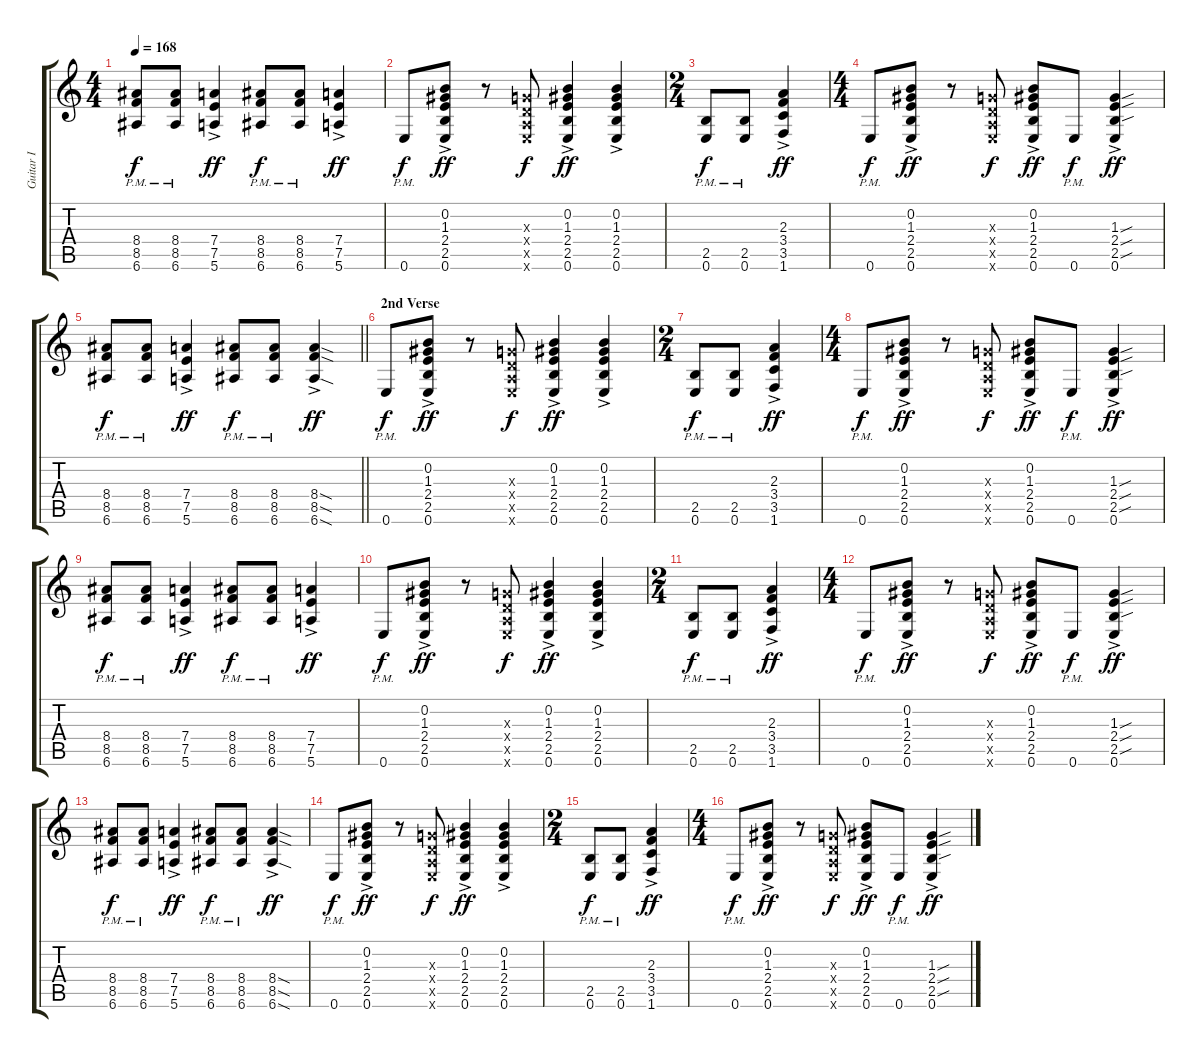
\track ("Guitar I" "Guitar I") {instrument acousticguitarsteel}
\staff {score tabs}
\tuning (E4 B3 G3 D3 A2 E2) {hide}
\ts (4 4)
\tempo 168
\clef g2
\ks c
(8.4{pm} 8.5{pm} 6.6{pm}).8{dy f} (8.4{pm} 8.5{pm} 6.6{pm}).8 (7.4{ac} 7.5{ac} 5.6{ac}).4{dy ff} (8.4{pm} 8.5{pm} 6.6{pm}).8{dy f} (8.4{pm} 8.5{pm} 6.6{pm}).8 (7.4{ac} 7.5{ac} 5.6{ac}).4{dy ff} |
0.6{pm}.8{dy f} (0.2{ac} 1.3{ac} 2.4{ac} 2.5{ac} 0.6{ac}).8{dy ff} r.8 (0.3{x} 0.4{x} 0.5{x} 0.6{x}).8{dy f} (0.2{ac} 1.3{ac} 2.4{ac} 2.5{ac} 0.6{ac st}).4{dy ff} (0.2{ac} 1.3{ac} 2.4 2.5 0.6{ac}).4 |
\ts (2 4)
(2.5{pm} 0.6{pm}).8{dy f} (2.5{pm} 0.6{pm}).8 (2.3{ac} 3.4{ac} 3.5{ac} 1.6{ac}).4{dy ff} |
\ts (4 4)
0.6{pm}.8{dy f} (0.2{ac} 1.3{ac} 2.4{ac} 2.5{ac} 0.6{ac}).8{dy ff} r.8 (0.3{x} 0.4{x} 0.5{x} 0.6{x}).8{dy f} (0.2{ac} 1.3{ac} 2.4{ac} 2.5{ac} 0.6{ac}).8{dy ff} 0.6{pm}.8{dy f} (1.3{sou ac} 2.4{sou ac} 2.5{sou ac} 0.6).4{dy ff} |
\barLineRight lightlight
(8.4{pm} 8.5{pm} 6.6{pm}).8{dy f} (8.4{pm} 8.5{pm} 6.6{pm}).8 (7.4{ac} 7.5{ac} 5.6{ac}).4{dy ff} (8.4{pm} 8.5{pm} 6.6{pm}).8{dy f} (8.4{pm} 8.5{pm} 6.6{pm}).8 (8.4{sod ac} 8.5{sod ac} 6.6{sod ac}).4{dy ff} |
\section ("" "2nd Verse")
0.6{pm}.8{dy f} (0.2{ac} 1.3{ac} 2.4{ac} 2.5{ac} 0.6{ac}).8{dy ff} r.8 (0.3{x} 0.4{x} 0.5{x} 0.6{x}).8{dy f} (0.2{ac} 1.3{ac} 2.4{ac} 2.5{ac} 0.6{ac st}).4{dy ff} (0.2{ac} 1.3{ac} 2.4 2.5 0.6{ac}).4 |
\ts (2 4)
(2.5{pm} 0.6{pm}).8{dy f} (2.5{pm} 0.6{pm}).8 (2.3{ac} 3.4{ac} 3.5{ac} 1.6{ac}).4{dy ff} |
\ts (4 4)
0.6{pm}.8{dy f} (0.2{ac} 1.3{ac} 2.4{ac} 2.5{ac} 0.6{ac}).8{dy ff} r.8 (0.3{x} 0.4{x} 0.5{x} 0.6{x}).8{dy f} (0.2{ac} 1.3{ac} 2.4{ac} 2.5{ac} 0.6{ac}).8{dy ff} 0.6{pm}.8{dy f} (1.3{sou ac} 2.4{sou ac} 2.5{sou ac} 0.6).4{dy ff} |
(8.4{pm} 8.5{pm} 6.6{pm}).8{dy f} (8.4{pm} 8.5{pm} 6.6{pm}).8 (7.4{ac} 7.5{ac} 5.6{ac}).4{dy ff} (8.4{pm} 8.5{pm} 6.6{pm}).8{dy f} (8.4{pm} 8.5{pm} 6.6{pm}).8 (7.4{ac} 7.5{ac} 5.6{ac}).4{dy ff} |
0.6{pm}.8{dy f} (0.2{ac} 1.3{ac} 2.4{ac} 2.5{ac} 0.6{ac}).8{dy ff} r.8 (0.3{x} 0.4{x} 0.5{x} 0.6{x}).8{dy f} (0.2{ac} 1.3{ac} 2.4{ac} 2.5{ac} 0.6{ac st}).4{dy ff} (0.2{ac} 1.3{ac} 2.4 2.5 0.6{ac}).4 |
\ts (2 4)
(2.5{pm} 0.6{pm}).8{dy f} (2.5{pm} 0.6{pm}).8 (2.3{ac} 3.4{ac} 3.5{ac} 1.6{ac}).4{dy ff} |
\ts (4 4)
0.6{pm}.8{dy f} (0.2{ac} 1.3{ac} 2.4{ac} 2.5{ac} 0.6{ac}).8{dy ff} r.8 (0.3{x} 0.4{x} 0.5{x} 0.6{x}).8{dy f} (0.2{ac} 1.3{ac} 2.4{ac} 2.5{ac} 0.6{ac}).8{dy ff} 0.6{pm}.8{dy f} (1.3{sou ac} 2.4{sou ac} 2.5{sou ac} 0.6).4{dy ff} |
(8.4{pm} 8.5{pm} 6.6{pm}).8{dy f} (8.4{pm} 8.5{pm} 6.6{pm}).8 (7.4{ac} 7.5{ac} 5.6{ac}).4{dy ff} (8.4{pm} 8.5{pm} 6.6{pm}).8{dy f} (8.4{pm} 8.5{pm} 6.6{pm}).8 (8.4{sod ac} 8.5{sod ac} 6.6{sod ac}).4{dy ff} |
0.6{pm}.8{dy f} (0.2{ac} 1.3{ac} 2.4{ac} 2.5{ac} 0.6{ac}).8{dy ff} r.8 (0.3{x} 0.4{x} 0.5{x} 0.6{x}).8{dy f} (0.2{ac} 1.3{ac} 2.4{ac} 2.5{ac} 0.6{ac st}).4{dy ff} (0.2{ac} 1.3{ac} 2.4 2.5 0.6{ac}).4 |
\ts (2 4)
(2.5{pm} 0.6{pm}).8{dy f} (2.5{pm} 0.6{pm}).8 (2.3{ac} 3.4{ac} 3.5{ac} 1.6{ac}).4{dy ff} |
\ts (4 4)
0.6{pm}.8{dy f} (0.2{ac} 1.3{ac} 2.4{ac} 2.5{ac} 0.6{ac}).8{dy ff} r.8 (0.3{x} 0.4{x} 0.5{x} 0.6{x}).8{dy f} (0.2{ac} 1.3{ac} 2.4{ac} 2.5{ac} 0.6{ac}).8{dy ff} 0.6{pm}.8{dy f} (1.3{sou ac} 2.4{sou ac} 2.5{sou ac} 0.6).4{dy ff}
